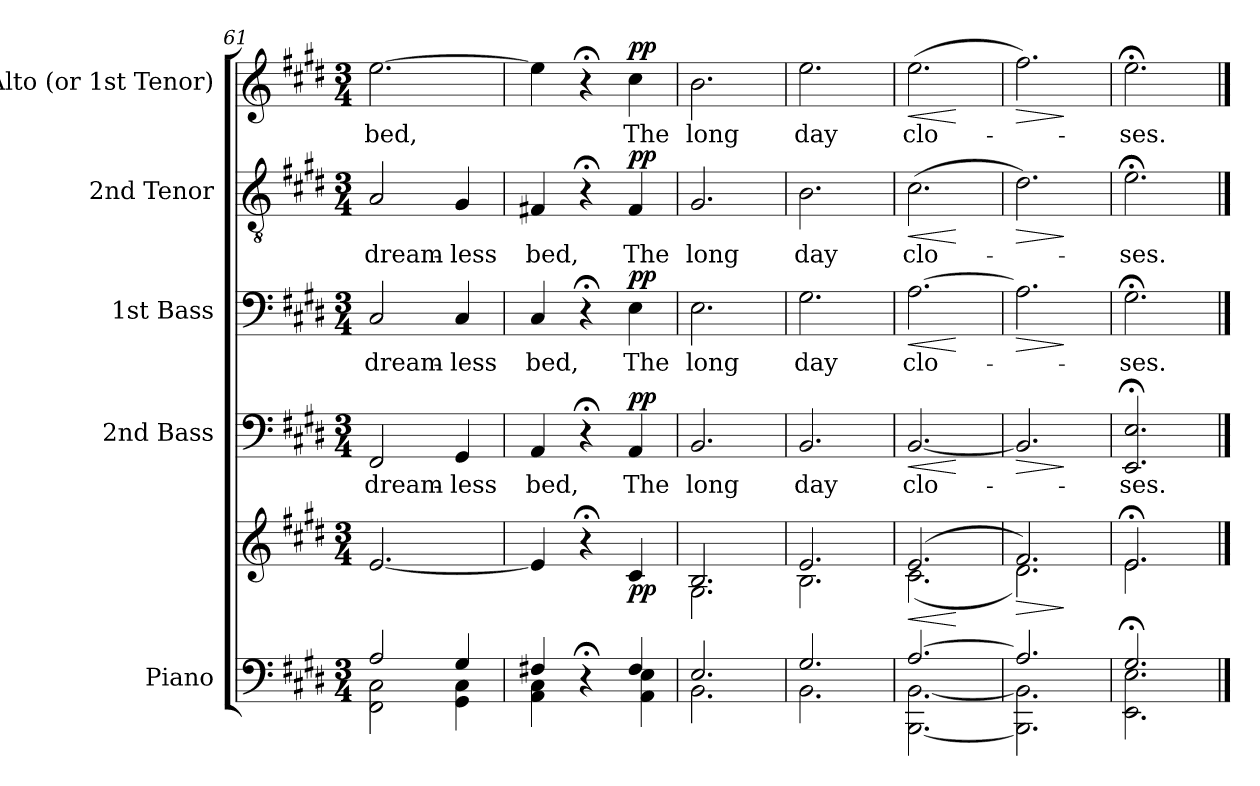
**kern	**kern	**dynam	**kern	**text	**dynam	**kern	**text	**dynam	**kern	**text	**dynam	**kern	**text	**dynam
*part5	*part5	*part5	*part4	*part4	*part4	*part3	*part3	*part3	*part2	*part2	*part2	*part1	*part1	*part1
*staff6	*staff5	*staff5/6	*staff4	*staff4	*staff4	*staff3	*staff3	*staff3	*staff2	*staff2	*staff2	*staff1	*staff1	*staff1
*I"Piano	*	*	*I"2nd Bass	*	*	*I"1st Bass	*	*	*I"2nd Tenor	*	*	*I"Alto (or 1st Tenor)	*	*
*I'Pno	*	*	*	*	*	*	*	*	*	*	*	*	*	*
!!LO:LB:g=z
*clefF4	*clefG2	*	*clefF4	*	*	*clefF4	*	*	*clefGv2	*	*	*clefG2	*	*
*k[f#c#g#d#]	*k[f#c#g#d#]	*	*k[f#c#g#d#]	*	*	*k[f#c#g#d#]	*	*	*k[f#c#g#d#]	*	*	*k[f#c#g#d#]	*	*
*M3/4	*M3/4	*	*M3/4	*	*	*M3/4	*	*	*M3/4	*	*	*M3/4	*	*
=61	=61	=61	=61	=61	=61	=61	=61	=61	=61	=61	=61	=61	=61	=61
*^	*	*	*	*	*	*	*	*	*	*	*	*	*	*
!	!	!	!	!	!LO:LY:b	!	!	!LO:LY:b	!	!	!LO:LY:b	!	!	!LO:LY:b	!
2A/	2FF#\ 2C#\	[2.e/	.	2FF#/	dream-	.	2C#/	dream-	.	2A/	dream-	.	[2.ee\	bed,	.
!	!	!	!	!	!LO:LY:b	!	!	!LO:LY:b	!	!	!LO:LY:b	!	!	!	!
4G#/	4GG#\ 4C#\	.	.	4GG#/	-less	.	4C#/	-less	.	4G#/	-less	.	.	.	.
=62	=62	=62	=62	=62	=62	=62	=62	=62	=62	=62	=62	=62	=62	=62	=62
!	!	!	!	!	!LO:LY:b	!	!	!LO:LY:b	!	!	!LO:LY:b	!	!	!	!
4F#X/	4AA\ 4C#\	4e/]	.	4AA/	bed,	.	4C#/	bed,	.	4F#X/	bed,	.	4ee\]	.	.
4r;<	4rEEyy	4r;<	.	4r;<	.	.	4r;<	.	.	4r;<	.	.	4r;<	.	.
!	!	!	!LO:DY:b	!	!LO:LY:b	!LO:DY:a	!	!LO:LY:b	!LO:DY:a	!	!LO:LY:b	!LO:DY:a	!	!LO:LY:b	!LO:DY:a
4F#/	4AA\ 4E\	4c#/	pp	4AA/	The	pp	4E\	The	pp	4F#/	The	pp	4cc#\	The	pp
=63	=63	=63	=63	=63	=63	=63	=63	=63	=63	=63	=63	=63	=63	=63	=63
*	*	*^	*	*	*	*	*	*	*	*	*	*	*	*	*
!	!	!	!	!	!	!LO:LY:b	!	!	!LO:LY:b	!	!	!LO:LY:b	!	!	!LO:LY:b	!
2.E/	2.BB\	2.B/	2.G#\	.	2.BB/	long	.	2.E\	long	.	2.G#/	long	.	2.b\	long	.
=64	=64	=64	=64	=64	=64	=64	=64	=64	=64	=64	=64	=64	=64	=64	=64	=64
!	!	!	!	!	!	!LO:LY:b	!	!	!LO:LY:b	!	!	!LO:LY:b	!	!	!LO:LY:b	!
2.G#/	2.BB\	2.e/	2.B\	.	2.BB/	day	.	2.G#\	day	.	2.B\	day	.	2.ee\	day	.
=65	=65	=65	=65	=65	=65	=65	=65	=65	=65	=65	=65	=65	=65	=65	=65	=65
!	!	!	!	!LO:HP:b	!	!LO:LY:b	!LO:HP:b	!	!LO:LY:b	!LO:HP:b	!	!LO:LY:b	!LO:HP:b	!	!LO:LY:b	!LO:HP:b
[2.A/	[2.BBB\ [2.BB\	(>2.e/	(<2.c#\	<	[2.BB/	clo-	<	[2.A\	clo-	<	(>2.c#\	clo-	<	(>2.ee\	clo-	<
*v	*v	*	*	*	*	*	*	*	*	*	*	*	*	*	*	*
*	*v	*v	*	*	*	*	*	*	*	*	*	*	*	*	*
.	.	[	.	.	[	.	.	[	.	.	[	.	.	[
=66	=66	=66	=66	=66	=66	=66	=66	=66	=66	=66	=66	=66	=66	=66
*^	*	*	*	*	*	*	*	*	*	*	*	*	*	*
!	!	!	!LO:HP:b	!	!	!LO:HP:b	!	!	!LO:HP:b	!	!	!LO:HP:b	!	!	!LO:HP:b
*	*	*^	*	*	*	*	*	*	*	*	*	*	*	*	*
2.A/]	2.BBB\] 2.BB\]	2.f#/)	2.d#\)	>	2.BB/]	.	>	2.A\]	.	>	2.d#\)	.	>	2.ff#\)	.	>
*v	*v	*	*	*	*	*	*	*	*	*	*	*	*	*	*	*
*	*v	*v	*	*	*	*	*	*	*	*	*	*	*	*	*
.	.	]	.	.	]	.	.	]	.	.	]	.	.	]
=67	=67	=67	=67	=67	=67	=67	=67	=67	=67	=67	=67	=67	=67	=67
*^	*^	*	*	*	*	*	*	*	*	*	*	*	*	*
!	!	!	!	!	!	!LO:LY:b	!	!	!LO:LY:b	!	!	!LO:LY:b	!	!	!LO:LY:b	!
2.G#;</	2.EE\ 2.E\	2.e;</	2.e\	.	2.EE/;< 2.E/;<	-ses.	.	2.G#;<\	-ses.	.	2.e;<\	-ses.	.	2.ee;<\	-ses.	.
*v	*v	*	*	*	*	*	*	*	*	*	*	*	*	*	*	*
*	*v	*v	*	*	*	*	*	*	*	*	*	*	*	*	*
==	==	==	==	==	==	==	==	==	==	==	==	==	==	==
*-	*-	*-	*-	*-	*-	*-	*-	*-	*-	*-	*-	*-	*-	*-
